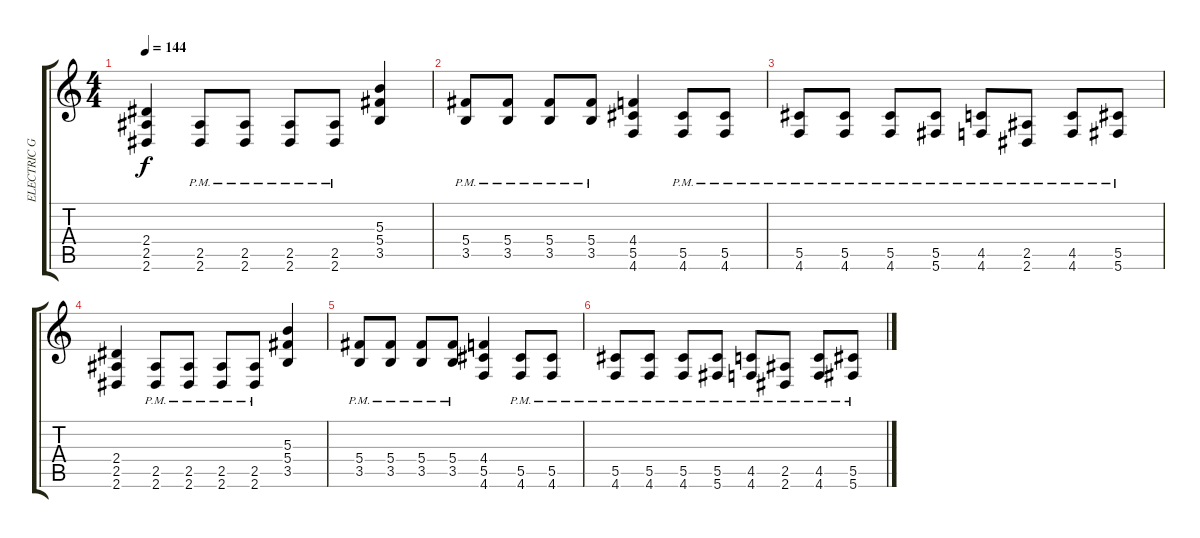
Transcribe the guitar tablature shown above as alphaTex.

\track ("ELECTRIC GUITAR" "ELECTRIC G") {instrument distortionguitar}
\staff {score tabs}
\tuning (Eb4 Bb3 Gb3 Db3 Ab2 Db2) {hide}
\ts (4 4)
\tempo 144
\clef g2
\ks c
(2.4 2.5 2.6).4{dy f} (2.5{pm} 2.6{pm}).8 (2.5{pm} 2.6{pm}).8 (2.5{pm} 2.6{pm}).8 (2.5{pm} 2.6{pm}).8 (5.3 5.4 3.5).4 |
(5.4{pm} 3.5{pm}).8 (5.4{pm} 3.5{pm}).8 (5.4{pm} 3.5{pm}).8 (5.4{pm} 3.5{pm}).8 (4.4 5.5 4.6).4 (5.5{pm} 4.6{pm}).8 (5.5{pm} 4.6{pm}).8 |
(5.5{pm} 4.6{pm}).8 (5.5{pm} 4.6{pm}).8 (5.5 4.6{pm}).8 (5.5{pm} 5.6{pm}).8 (4.5{pm} 4.6{pm}).8 (2.5{pm} 2.6{pm}).8 (4.5{pm} 4.6{pm}).8 (5.5{pm} 5.6{pm}).8 |
(2.4 2.5 2.6).4 (2.5{pm} 2.6{pm}).8 (2.5{pm} 2.6{pm}).8 (2.5{pm} 2.6{pm}).8 (2.5{pm} 2.6{pm}).8 (5.3 5.4 3.5).4 |
(5.4{pm} 3.5{pm}).8 (5.4{pm} 3.5{pm}).8 (5.4{pm} 3.5{pm}).8 (5.4{pm} 3.5{pm}).8 (4.4 5.5 4.6).4 (5.5{pm} 4.6{pm}).8 (5.5{pm} 4.6{pm}).8 |
(5.5{pm} 4.6{pm}).8 (5.5{pm} 4.6{pm}).8 (5.5 4.6{pm}).8 (5.5{pm} 5.6{pm}).8 (4.5{pm} 4.6{pm}).8 (2.5{pm} 2.6{pm}).8 (4.5{pm} 4.6{pm}).8 (5.5{pm} 5.6{pm}).8
